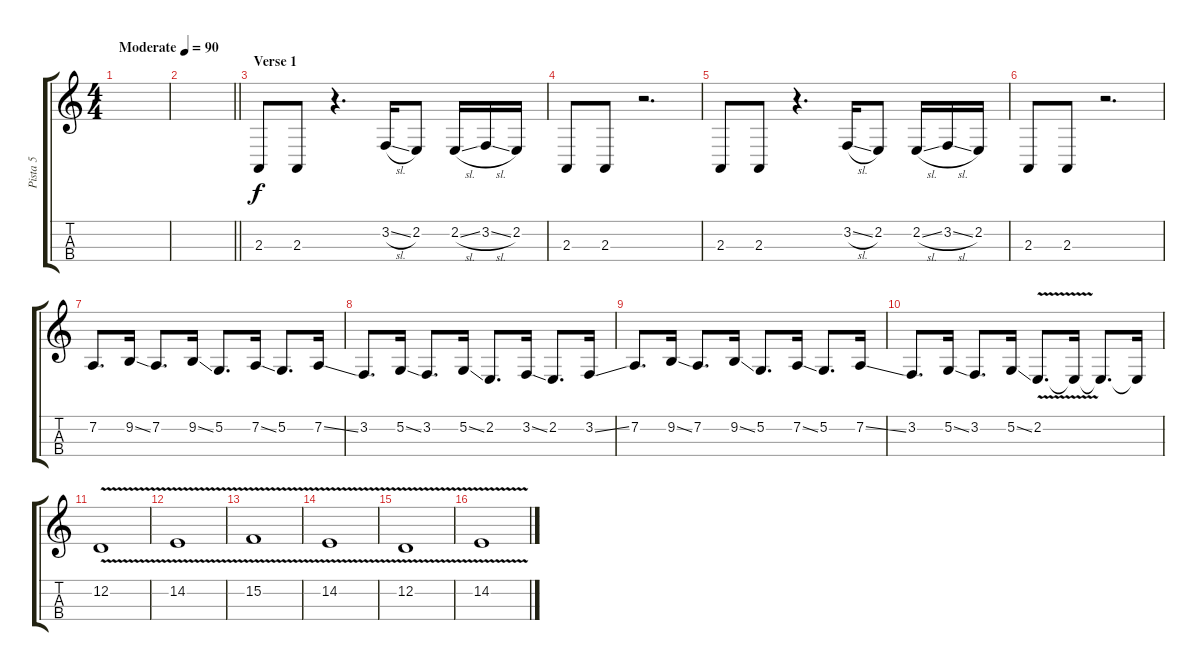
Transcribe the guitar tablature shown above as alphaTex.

\track ("Pista 5" "Pista 5") {instrument cello}
\staff {score tabs}
\tuning (A3 D3 G2 C2) {hide}
\ts (4 4)
\tempo (90 "Moderate")
\clef g2
\ks c
|
\barLineRight lightlight
|
\section ("" "Verse 1")
2.3.8 2.3.8 r.4{d} 3.2{sl}.16 2.2.8 2.2{sl}.16 3.2{sl}.16 2.2.16 |
2.3.8 2.3.8 r.2{d} |
2.3.8 2.3.8 r.4{d} 3.2{sl}.16 2.2.8 2.2{sl}.16 3.2{sl}.16 2.2.16 |
2.3.8 2.3.8 r.2{d} |
7.2.8{d} 9.2{ss}.16 7.2.8{d} 9.2{ss}.16 5.2.8{d} 7.2{ss}.16 5.2.8{d} 7.2{ss}.16 |
3.2.8{d} 5.2{ss}.16 3.2.8{d} 5.2{ss}.16 2.2.8{d} 3.2{ss}.16 2.2.8{d} 3.2{ss}.16 |
7.2.8{d} 9.2{ss}.16 7.2.8{d} 9.2{ss}.16 5.2.8{d} 7.2{ss}.16 5.2.8{d} 7.2{ss}.16 |
3.2.8{d} 5.2{ss}.16 3.2.8{d} 5.2{ss}.16 2.2{v}.8{d} 2.2{t}.16 2.2{t}.8{d} 2.2{t}.16 |
12.2{v}.1 |
14.2{v}.1 |
15.2{v}.1 |
14.2{v}.1 |
12.2{v}.1 |
14.2{v}.1
